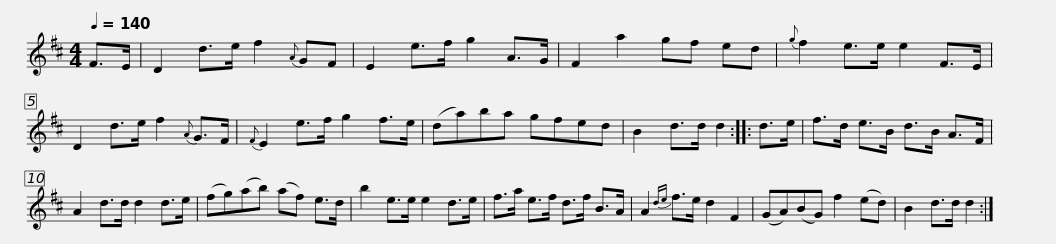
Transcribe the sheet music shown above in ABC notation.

X:1
L:1/8
Q:1/4=140
M:4/4
I:linebreak $
K:D
V:1 treble
V:1
 F>E | D2 d>e f2{A} GF | E2 e>f g2 A>G | F2 a2 gf ed |{g} f2 e>e e2 F>E | %5
 D2 d>e f2{A} G>F |${F} E2 e>f g2 f>e | (da)ba gfed | B2 d>d d2 :: d>e | %10
 f>d e>B d>B A>F | A2 d>d d2 d>e |$ (fg)(ab) (af) e>d | b2 e>e e2 d>e | f>a e>f d>f B>A | %15
 A2{de} f>e d2 F2 | (GA)(BG) f2 (ed) | B2 d>d d2 :| %18
